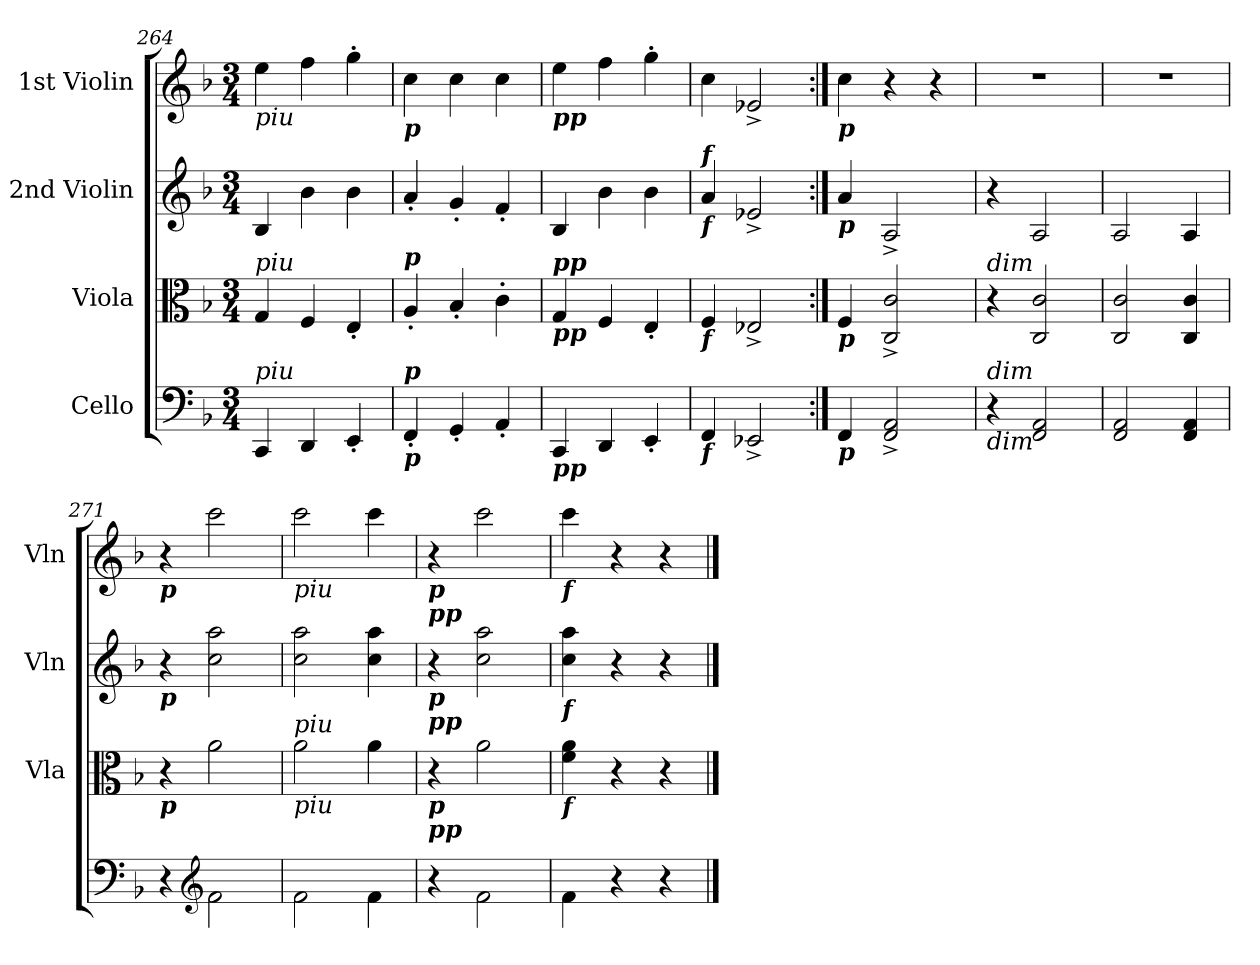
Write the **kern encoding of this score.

**kern	**kern	**kern	**kern
*part4	*part3	*part2	*part1
*staff4	*staff3	*staff2	*staff1
*I"Cello	*I"Viola	*I"2nd Violin	*I"1st Violin
*	*I'Vla	*I'Vln	*I'Vln
!!LO:LB:g=z
*clefF4	*clefC3	*clefG2	*clefG2
*k[b-]	*k[b-]	*k[b-]	*k[b-]
*F:	*F:	*F:	*F:
*M3/4	*M3/4	*M3/4	*M3/4
=264	=264	=264	=264
!	!	!	!LO:TX:b:i:t=piu
!	!LO:TX:a:i:t=piu	!	!
!LO:TX:a:i:t=piu	!	!	!
4CC/	4G/	4B-/	4ee\
4DD/	4F/	4b-\	4ff\
4EE'/	4E'/	4b-\	4gg'\
=265	=265	=265	=265
!	!	!	!LO:TX:b:Bi:t=p
!	!LO:TX:a:Bi:t=p	!	!
!LO:TX:a:Bi:t=p	!	!	!
!LO:TX:b:Bi:t=p	!	!	!
4FF'/	4A'/	4a'/	4cc\
4GG'/	4B-'/	4g'/	4cc\
4AA'/	4c'\	4f'/	4cc\
=266	=266	=266	=266
!	!	!	!LO:TX:b:Bi:t=pp
!	!LO:TX:a:Bi:t=pp	!	!
!	!LO:TX:b:Bi:t=pp	!	!
!LO:TX:b:Bi:t=pp	!	!	!
4CC/	4G/	4B-/	4ee\
4DD/	4F/	4b-\	4ff\
4EE'/	4E'/	4b-\	4gg'\
=267	=267	=267	=267
!	!	!LO:TX:a:Bi:t=f	!
!	!	!LO:TX:b:Bi:t=f	!
!	!LO:TX:b:Bi:t=f	!	!
!LO:TX:b:Bi:t=f	!	!	!
4FF/	4F/	4a/	4cc\
2EE-X^/	2E-X^/	2e-X^/	2e-X^/
=268:|!	=268:|!	=268:|!	=268:|!
!	!	!	!LO:TX:b:Bi:t=p
!	!	!LO:TX:b:Bi:t=p	!
!	!LO:TX:b:Bi:t=p	!	!
!LO:TX:b:Bi:t=p	!	!	!
4FF/	4F/	4a/	4cc\
2FF/^ 2AA/^	2C/^ 2c/^	2A^/	4r
.	.	.	4r
=269	=269	=269	=269
!	!LO:TX:a:i:t=dim	!	!
!LO:TX:a:i:t=dim	!	!	!
!LO:TX:b:i:t=dim	!	!	!
4r	4r	4r	2.r
2FF/ 2AA/	2C/ 2c/	2A/	.
!!LO:LB:g=z
=270	=270	=270	=270
2FF/ 2AA/	2C/ 2c/	2A/	2.r
4FF/ 4AA/	4C/ 4c/	4A/	.
=271	=271	=271	=271
!	!	!	!LO:TX:b:Bi:t=p
!	!	!LO:TX:b:Bi:t=p	!
!	!LO:TX:b:Bi:t=p	!	!
4r	4r	4r	4r
*clefG2	*	*	*
2f\	2a\	2cc\ 2aa\	2ccc\
=272	=272	=272	=272
!	!	!	!LO:TX:b:i:t=piu
!	!LO:TX:a:i:t=piu	!	!
!	!LO:TX:b:i:t=piu	!	!
2f\	2a\	2cc\ 2aa\	2ccc\
4f\	4a\	4cc\ 4aa\	4ccc\
=273	=273	=273	=273
!	!	!	!LO:TX:b:Bi:t=p
!	!	!	!LO:TX:b:Bi:t=pp
!	!	!LO:TX:b:Bi:t=p	!
!	!	!LO:TX:b:Bi:t=pp	!
!	!LO:TX:b:Bi:t=p	!	!
!	!LO:TX:b:Bi:t=pp	!	!
4r	4r	4r	4r
2f\	2a\	2cc\ 2aa\	2ccc\
=274	=274	=274	=274
!	!	!	!LO:TX:b:Bi:t=f
!	!	!LO:TX:b:Bi:t=f	!
!	!LO:TX:b:Bi:t=f	!	!
4f\	4f\ 4a\	4cc\ 4aa\	4ccc\
4r	4r	4r	4r
4r	4r	4r	4r
==	==	==	==
*-	*-	*-	*-
